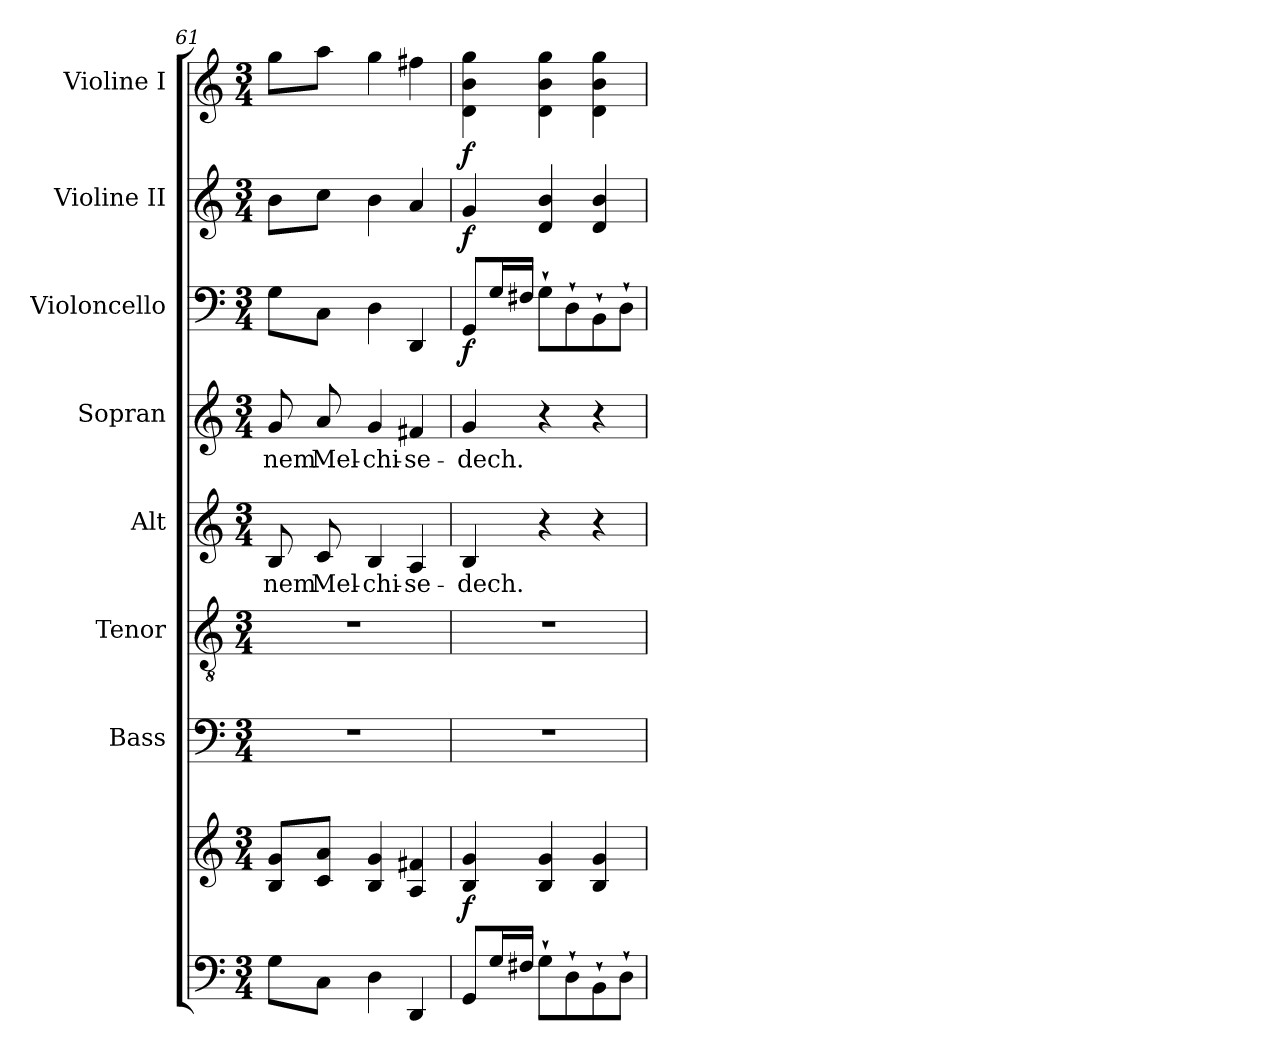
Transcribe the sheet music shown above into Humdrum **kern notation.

**kern	**kern	**dynam	**kern	**kern	**kern	**text	**kern	**text	**kern	**dynam	**kern	**dynam	**kern	**dynam
*part8	*part8	*part8	*part7	*part6	*part5	*part5	*part4	*part4	*part3	*part3	*part2	*part2	*part1	*part1
*staff9	*staff8	*staff8/9	*staff7	*staff6	*staff5	*staff5	*staff4	*staff4	*staff3	*staff3	*staff2	*staff2	*staff1	*staff1
*	*	*	*I"Bass	*I"Tenor	*I"Alt	*	*I"Sopran	*	*I"Violoncello	*	*I"Violine II	*	*I"Violine I	*
*	*	*	*I'B.	*I'T.	*I'A.	*	*I'S.	*	*I'Vc.	*	*I'Vl. II	*	*I'Vl. I	*
*clefF4	*clefG2	*	*clefF4	*clefGv2	*clefG2	*	*clefG2	*	*clefF4	*	*clefG2	*	*clefG2	*
*	*	*	*	*	*	*	*	*	*ITrd7c12	*	*	*	*	*
*k[]	*k[]	*	*k[]	*k[]	*k[]	*	*k[]	*	*k[]	*	*k[]	*	*k[]	*
*C:	*C:	*	*C:	*C:	*C:	*	*C:	*	*C:	*	*C:	*	*C:	*
*M3/4	*M3/4	*	*M3/4	*M3/4	*M3/4	*	*M3/4	*	*M3/4	*	*M3/4	*	*M3/4	*
=61	=61	=61	=61	=61	=61	=61	=61	=61	=61	=61	=61	=61	=61	=61
!	!	!	!	!	!	!LO:LY:b	!	!LO:LY:b	!	!	!	!	!	!
8G\L	8B/ 8g/L	.	2.r	2.r	8B/	-nem	8g/	-nem	8GG\L	.	8b\L	.	8gg\L	.
!	!	!	!	!	!	!LO:LY:b	!	!LO:LY:b	!	!	!	!	!	!
8C\J	8c/ 8a/J	.	.	.	8c/	Mel-	8a/	Mel-	8CC\J	.	8cc\J	.	8aa\J	.
!	!	!	!	!	!	!LO:LY:b	!	!LO:LY:b	!	!	!	!	!	!
4D\	4B/ 4g/	.	.	.	4B/	-chi-	4g/	-chi-	4DD\	.	4b\	.	4gg\	.
!	!	!	!	!	!	!LO:LY:b	!	!LO:LY:b	!	!	!	!	!	!
4DD/	4A/ 4f#X/	.	.	.	4A/	-se-	4f#X/	-se-	4DDD/	.	4a/	.	4ff#X\	.
=62	=62	=62	=62	=62	=62	=62	=62	=62	=62	=62	=62	=62	=62	=62
!	!	!LO:DY:b	!	!	!	!LO:LY:b	!	!LO:LY:b	!	!LO:DY:b	!	!LO:DY:b	!	!LO:DY:b
8GG/L	4B/ 4g/	f	2.r	2.r	4B/	-dech.	4g/	-dech.	8GGG/L	f	4g/	f	4d\ 4b\ 4gg\	f
16G/L	.	.	.	.	.	.	.	.	16GG/L	.	.	.	.	.
16F#X/JJ	.	.	.	.	.	.	.	.	16FF#X/JJ	.	.	.	.	.
8G`>\L	4B/ 4g/	.	.	.	4r	.	4r	.	8GG`>\L	.	4d/ 4b/	.	4d\ 4b\ 4gg\	.
8D`>\	.	.	.	.	.	.	.	.	8DD`>\	.	.	.	.	.
8BB`>\	4B/ 4g/	.	.	.	4r	.	4r	.	8BBB`>\	.	4d/ 4b/	.	4d\ 4b\ 4gg\	.
8D`>\J	.	.	.	.	.	.	.	.	8DD`>\J	.	.	.	.	.
=	=	=	=	=	=	=	=	=	=	=	=	=	=	=
*-	*-	*-	*-	*-	*-	*-	*-	*-	*-	*-	*-	*-	*-	*-
